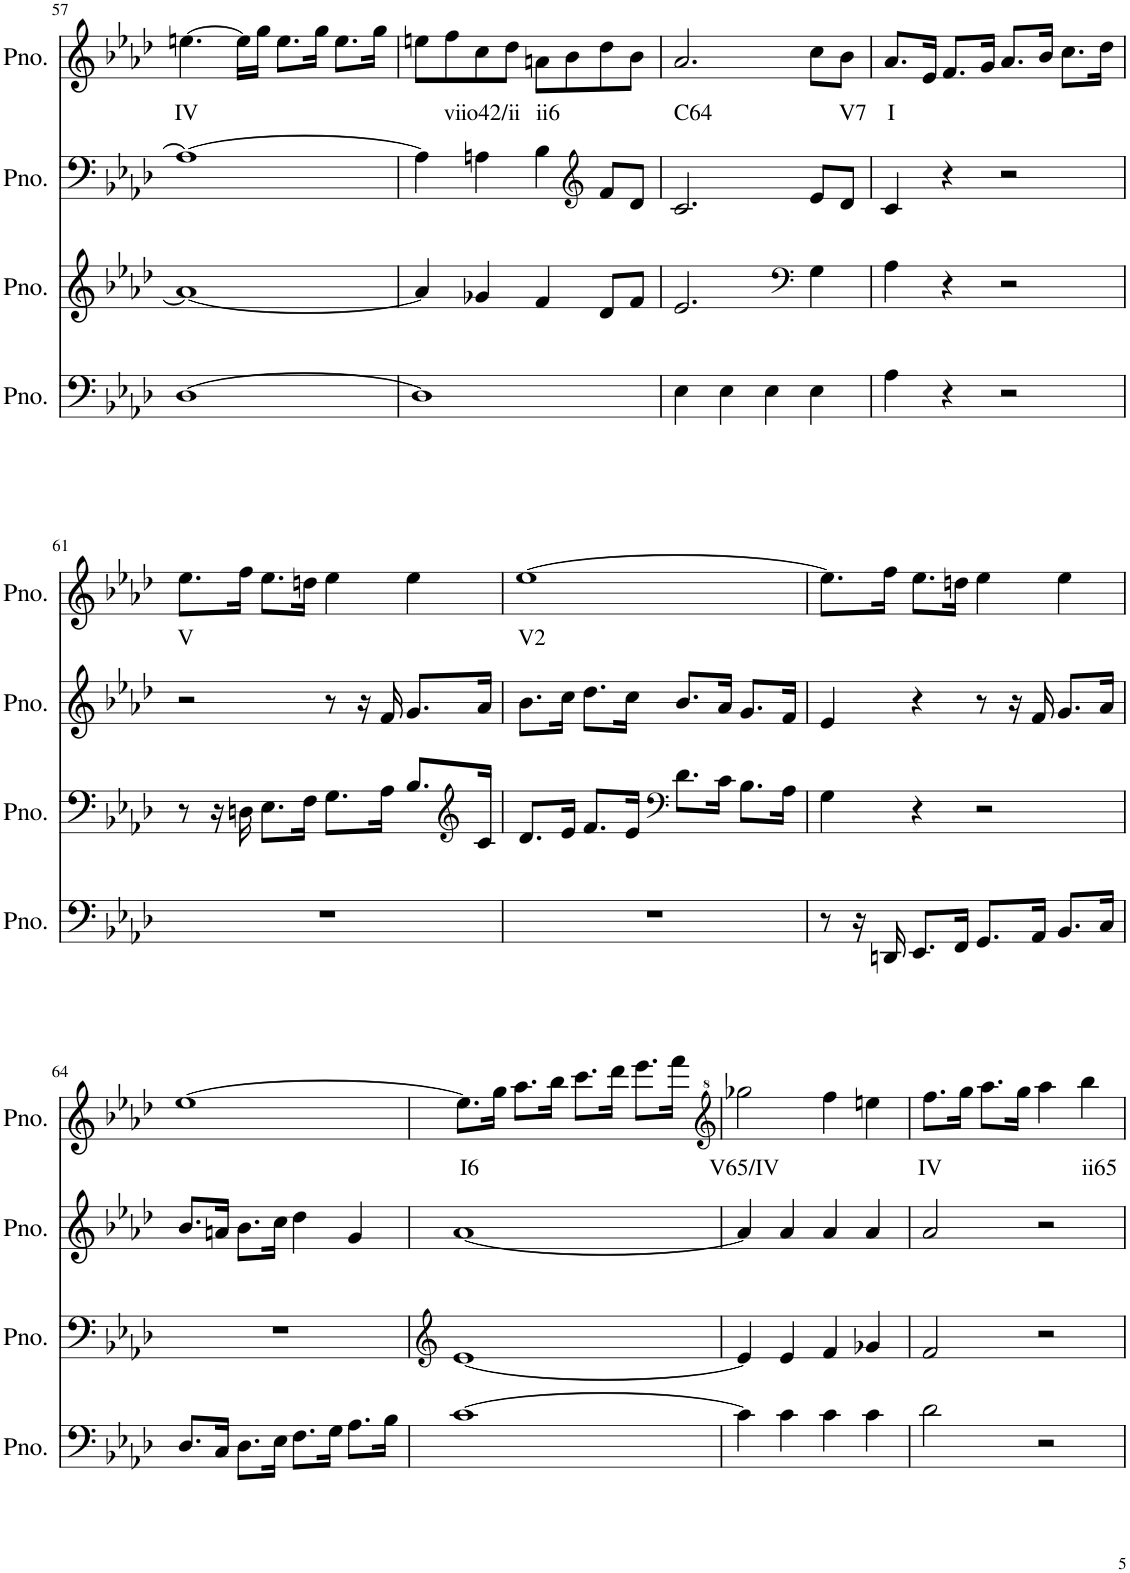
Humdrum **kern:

**kern	**kern	**kern	**kern	**text
*part4	*part3	*part2	*part1	*part1
*staff4	*staff3	*staff2	*staff1	*staff1
*I"Piano, MIDI File Track 1 Ch1	*I"Piano, MIDI File Track 2 Ch2	*I"Piano, MIDI File Track 3 Ch3	*I"Piano, MIDI File Track 4 Ch4	*
*I'Pno.	*I'Pno.	*I'Pno.	*I'Pno.	*
!!LO:PB:g=z
*clefF4	*clefG2	*clefF4	*clefG2	*
*k[b-e-a-d-]	*k[b-e-a-d-]	*k[b-e-a-d-]	*k[b-e-a-d-]	*
*M4/4	*M4/4	*M4/4	*M4/4	*
=57	=57	=57	=57	=57
!	!	!	!	!LO:LY:b
[1D-	1a-_	1A-_	[4.een\	IV
.	.	.	16ee\LL]	.
.	.	.	16gg\JJ	.
.	.	.	8.ee\L	.
.	.	.	16gg\Jk	.
.	.	.	8.ee\L	.
.	.	.	16gg\Jk	.
=58	=58	=58	=58	=58
1D-]	4a-/]	4A-\]	8een\L	.
.	.	.	8ff\	.
!	!	!	!	!LO:LY:b
.	4g-X/	4An\	8cc\	viio42/ii
.	.	.	8dd-\J	.
!	!	!	!	!LO:LY:b
.	4f/	4B-\	8an\L	ii6
.	.	.	8b-\	.
*	*	*clefG2	*	*
.	8d-/L	8f/L	8dd-\	.
.	8f/J	8d-/J	8b-\J	.
=59	=59	=59	=59	=59
!	!	!	!	!LO:LY:b
4E-\	2.e-/	2.c/	2.a-/	C64
4E-\	.	.	.	.
4E-\	.	.	.	.
*	*clefF4	*	*	*
4E-\	4G\	8e-/L	8cc\L	.
!	!	!	!	!LO:LY:b
.	.	8d-/J	8b-\J	V7
=60	=60	=60	=60	=60
!	!	!	!	!LO:LY:b
4A-\	4A-\	4c/	8.a-/L	I
.	.	.	16e-/Jk	.
4r	4r	4r	8.f/L	.
.	.	.	16g/Jk	.
2r	2r	2r	8.a-/L	.
.	.	.	16b-/Jk	.
.	.	.	8.cc\L	.
.	.	.	16dd-\Jk	.
!!LO:LB:g=z
=61	=61	=61	=61	=61
!	!	!	!	!LO:LY:b
1r	8r	2r	8.ee-\L	V
.	16r	.	.	.
.	16Dn\	.	16ff\Jk	.
.	8.E-\L	.	8.ee-\L	.
.	16F\Jk	.	16ddn\Jk	.
.	8.G\L	8r	4ee-\	.
.	.	16r	.	.
.	16A-\Jk	16f/	.	.
.	8.B-/L	8.g/L	4ee-\	.
*	*clefG2	*	*	*
.	16c/Jk	16a-/Jk	.	.
=62	=62	=62	=62	=62
!	!	!	!	!LO:LY:b
1r	8.d-/L	8.b-\L	[1ee-	V2
.	16e-/Jk	16cc\Jk	.	.
.	8.f/L	8.dd-\L	.	.
.	16e-/Jk	16cc\Jk	.	.
*	*clefF4	*	*	*
.	8.d-\L	8.b-/L	.	.
.	16c\Jk	16a-/Jk	.	.
.	8.B-\L	8.g/L	.	.
.	16A-\Jk	16f/Jk	.	.
=63	=63	=63	=63	=63
8r	4G\	4e-/	8.ee-\L]	.
16r	.	.	.	.
16DDn/	.	.	16ff\Jk	.
8.EE-/L	4r	4r	8.ee-\L	.
16FF/Jk	.	.	16ddn\Jk	.
8.GG/L	2r	8r	4ee-\	.
.	.	16r	.	.
16AA-/Jk	.	16f/	.	.
8.BB-/L	.	8.g/L	4ee-\	.
16C/Jk	.	16a-/Jk	.	.
!!LO:LB:g=z
=64	=64	=64	=64	=64
8.D-/L	1r	8.b-/L	[1ee-	.
16C/Jk	.	16an/Jk	.	.
8.D-\L	.	8.b-\L	.	.
16E-\Jk	.	16cc\Jk	.	.
8.F\L	.	4dd-\	.	.
16G\Jk	.	.	.	.
8.A-\L	.	4g/	.	.
16B-\Jk	.	.	.	.
=65	=65	=65	=65	=65
*	*clefG2	*	*	*
!	!	!	!	!LO:LY:b
[1c	[1e-	[1a-	8.ee-\L]	I6
.	.	.	16gg\Jk	.
.	.	.	8.aa-\L	.
.	.	.	16bb-\Jk	.
.	.	.	8.ccc\L	.
.	.	.	16ddd-\Jk	.
.	.	.	8.eee-\L	.
.	.	.	16fff\Jk	.
=66	=66	=66	=66	=66
*	*	*	*clefG^2	*
!	!	!	!	!LO:LY:b
4c\]	4e-/]	4a-/]	2ggg-X\	V65/IV
4c\	4e-/	4a-/	.	.
4c\	4f/	4a-/	4fff\	.
4c\	4g-X/	4a-/	4eeen\	.
=67	=67	=67	=67	=67
!	!	!	!	!LO:LY:b
2d-\	2f/	2a-/	8.fff\L	IV
.	.	.	16ggg\Jk	.
.	.	.	8.aaa-\L	.
.	.	.	16ggg\Jk	.
2r	2r	2r	4aaa-\	.
!	!	!	!	!LO:LY:b
.	.	.	4bbb-\	ii65
=	=	=	=	=
*-	*-	*-	*-	*-
